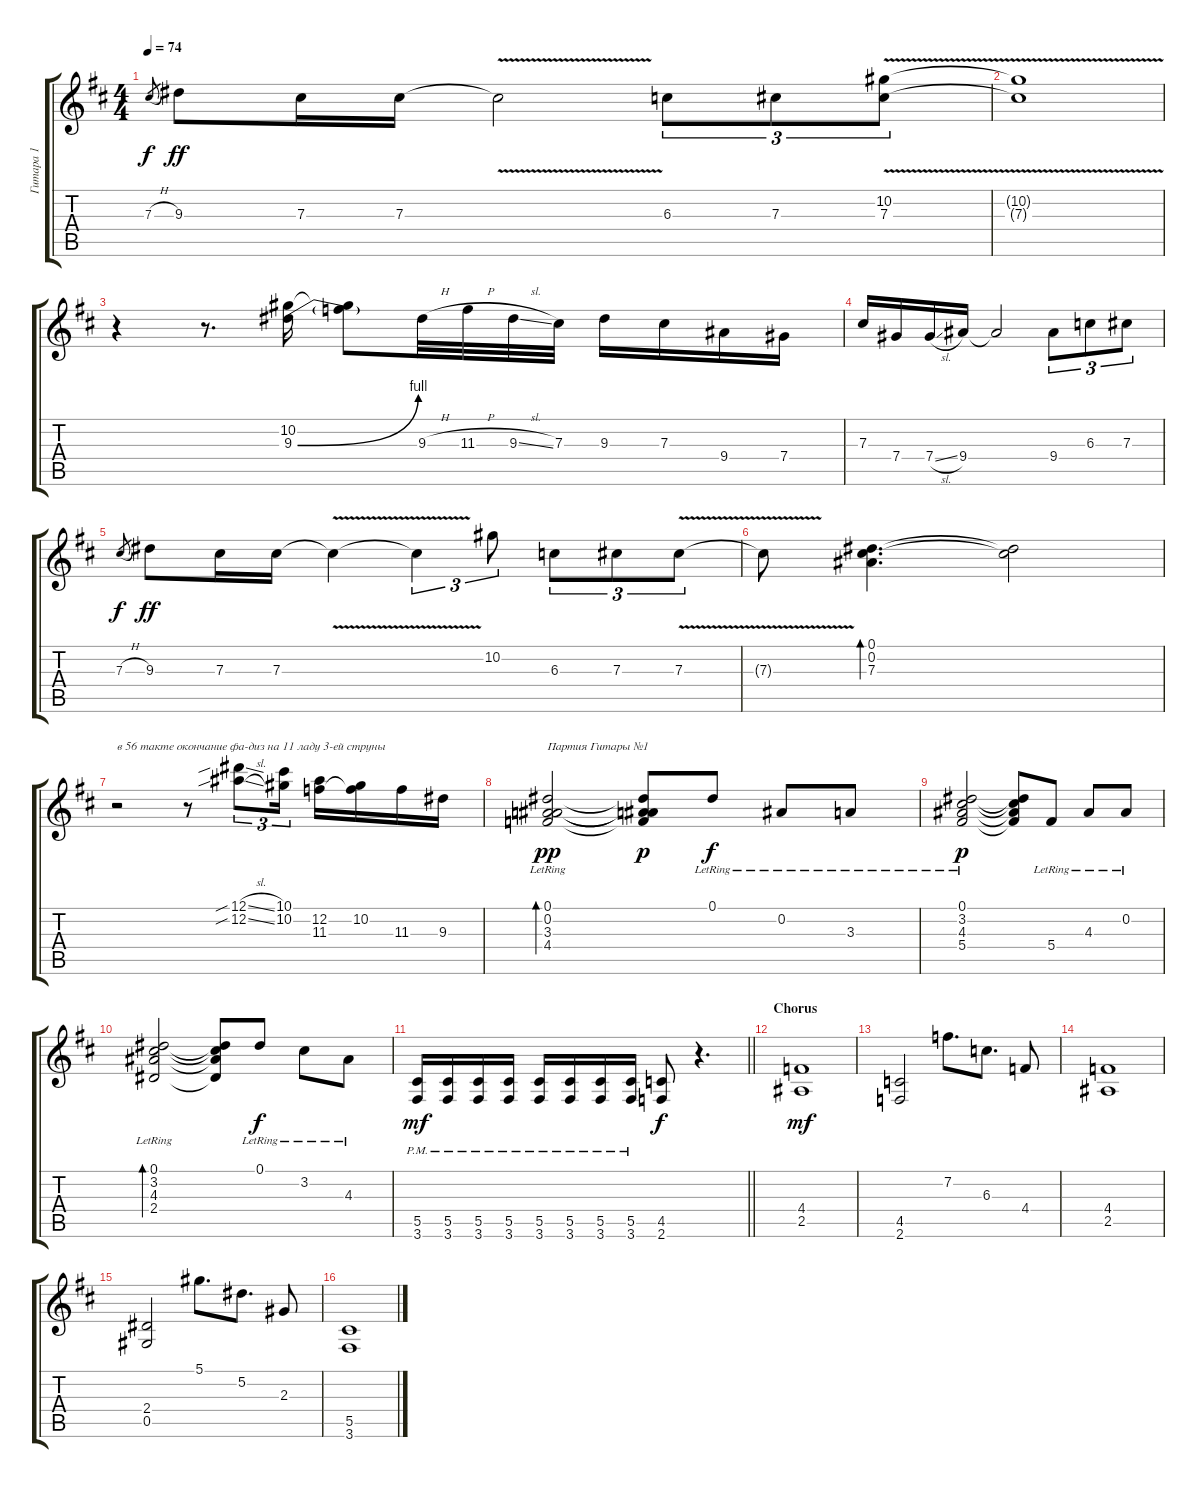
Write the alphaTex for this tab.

\track ("Гитара 1" "Гитара 1") {instrument distortionguitar}
\staff {score tabs}
\tuning (Eb4 Bb3 Gb3 Db3 Ab2 Eb2) {hide}
\ts (4 4)
\tempo 74
\clef g2
\ks bminor
7.3{h}.8{gr dy f} 9.3.8{dy ff} 7.3.16 7.3.16 7.3{v t}.2 6.3.8{tu (3 2)} 7.3.8{tu (3 2)} (10.2{v} 7.3{v}).8{tu (3 2)} |
(10.2{t} 7.3{t}).1 |
r.4 r.8{d} (10.2 9.3{be (bend 0 0 60 4)}).16 (10.2{t} 9.3{t}).8 9.3{h}.32 11.3{h}.32 9.3{sl}.32 7.3.32 9.3.16 7.3.16 9.4.16 7.4.16 |
7.3.16 7.4.16 7.4{sl}.16 9.4.16 9.4{t}.2 9.4.8{tu (3 2)} 6.3.8{tu (3 2)} 7.3.8{tu (3 2)} |
7.3{h}.8{gr dy f} 9.3.8{dy ff} 7.3.16 7.3.16 7.3{v t}.4 7.3{t}.4{tu (3 2)} 10.2.8{tu (3 2)} 6.3.8{tu (3 2)} 7.3.8{tu (3 2)} 7.3{v}.8{tu (3 2)} |
7.3{t}.8 (0.1 0.2 7.3).4{d bd 60} (0.1{t} 7.3{t}).2 |
r.2{txt "в 56 такте окончание фа-диз на 11 ладу 3-ей струны"} r.8 (12.1{sib sl} 12.2{sib sl}).8{tu (3 2)} (10.1 10.2).16{tu (3 2)} (12.2 11.3).16 (10.2 11.3{t}).16 11.3.16 9.3.16 |
(0.1{lr} 0.2{lr} 3.3{lr} 4.4{lr}).2{bd 60 txt "Партия Гитары №1" dy pp instrument distortionguitar} (0.1{t} 0.2{t} 3.3{t} 4.4{t}).8{dy p} 0.1{lr}.8{dy f} 0.2{lr}.8 3.3{lr}.8 |
(0.1{lr} 3.2{lr} 4.3{lr} 5.4{lr}).2{dy p} (0.1{t} 3.2{t} 4.3{t} 5.4{t}).8 5.4{lr}.8 4.3{lr}.8 0.2{lr}.8 |
(0.1{lr} 3.2{lr} 4.3{lr} 2.4{lr}).2{bd 60} (0.1{t} 3.2{t} 4.3{t} 2.4{t}).8 0.1{lr}.8{dy f} 3.2{lr}.8 4.3{lr}.8 |
\barLineRight lightlight
(5.5{pm} 3.6{pm}).16{dy mf} (5.5{pm} 3.6{pm}).16 (5.5{pm} 3.6{pm}).16 (5.5{pm} 3.6{pm}).16 (5.5{pm} 3.6{pm}).16 (5.5{pm} 3.6{pm}).16 (5.5{pm} 3.6{pm}).16 (5.5{pm} 3.6{pm}).16 (4.5 2.6).8{dy f} r.4{d} |
\section ("" "Chorus")
(4.4 2.5).1{dy mf instrument distortionguitar} |
(4.5 2.6).2 7.2.8{d} 6.3.8{d} 4.4.8 |
(4.4 2.5).1 |
(2.4 0.5).2 5.1.8{d} 5.2.8{d} 2.3.8 |
(5.5 3.6).1
